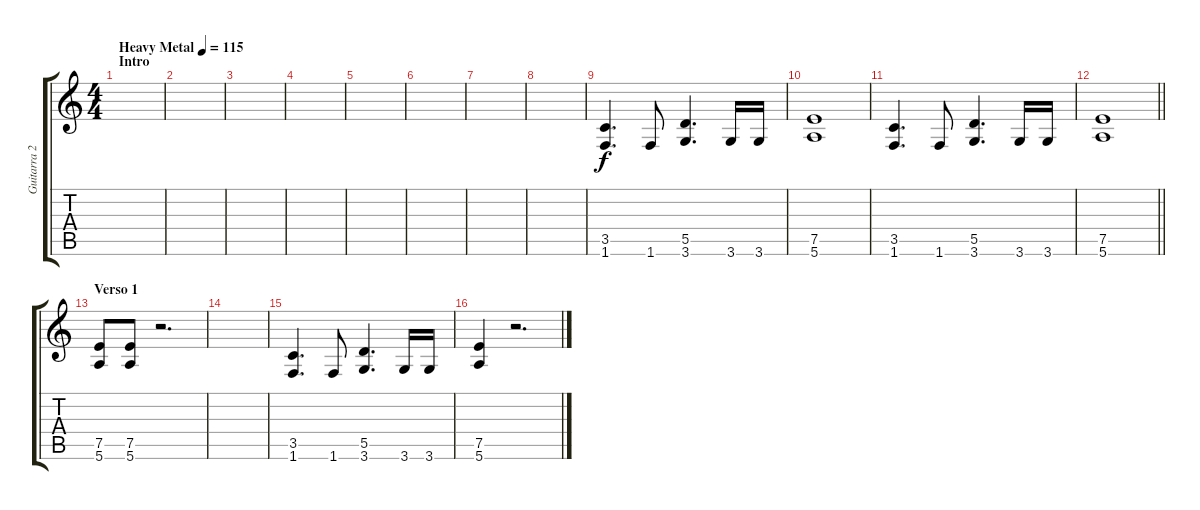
\track ("Guitarra 2" "Guitarra 2") {instrument overdrivenguitar}
\staff {score tabs}
\tuning (E4 B3 G3 D3 A2 E2) {hide}
\ts (4 4)
\section ("" "Intro")
\tempo (115 "Heavy Metal")
\clef g2
\ks c
|
|
|
|
|
|
|
|
(3.5 1.6).4{d} 1.6.8 (5.5 3.6).4{d} 3.6.16 3.6.16 |
(7.5 5.6).1 |
(3.5 1.6).4{d} 1.6.8 (5.5 3.6).4{d} 3.6.16 3.6.16 |
\barLineRight lightlight
(7.5 5.6).1 |
\section ("" "Verso 1")
(7.5 5.6).8 (7.5 5.6).8 r.2{d} |
|
(3.5 1.6).4{d} 1.6.8 (5.5 3.6).4{d} 3.6.16 3.6.16 |
(7.5 5.6).4 r.2{d}
